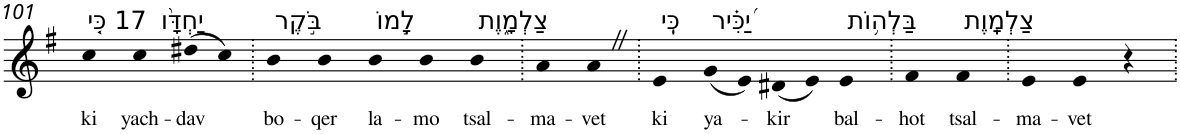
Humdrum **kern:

**kern	**text
*part1	*part1
*staff1	*staff1
*I"Piano	*
*I'Pno	*
!!LO:PB:g=z
*clefG2	*
*k[f#]	*
*G:	*
=101	=101
!LO:TX:a:t=17 כִּ֤י	!
!	!LO:LY:b
4cc	ki
!LO:TX:a:t=יַחְדָּ֨ו	!
!	!LO:LY:b
4cc	yach-
!	!LO:LY:b
(8dd#X	-dav
8cc)	.
=102.	=102.
!LO:TX:a:t=בֹּ֣קֶר	!
!	!LO:LY:b
4b	bo-
!	!LO:LY:b
4b	-qer
!LO:TX:a:t=לָ֣מוֹ	!
!	!LO:LY:b
4b	la-
!	!LO:LY:b
4b	-mo
!LO:TX:a:t=צַלְמָ֑וֶת	!
!	!LO:LY:b
4b	tsal-
=103.	=103.
!	!LO:LY:b
4a	-ma-
!	!LO:LY:b
4aZ	-vet
=104.	=104.
!LO:TX:a:t=כִּֽי	!
!	!LO:LY:b
4e	ki
!LO:TX:a:t=יַ֝כִּ֗יר	!
!	!LO:LY:b
(8g	ya-
8e)	.
!	!LO:LY:b
(8d#X	-kir
8e)	.
!LO:TX:a:t=בַּלְה֥וֹת	!
!	!LO:LY:b
4e	bal-
=105.	=105.
!	!LO:LY:b
4f#	-hot
!LO:TX:a:t=צַלְמָֽוֶת	!
!	!LO:LY:b
4f#	tsal-
=106.	=106.
!	!LO:LY:b
4e	-ma-
!	!LO:LY:b
4e	-vet
4r	.
=.	=.
*-	*-
